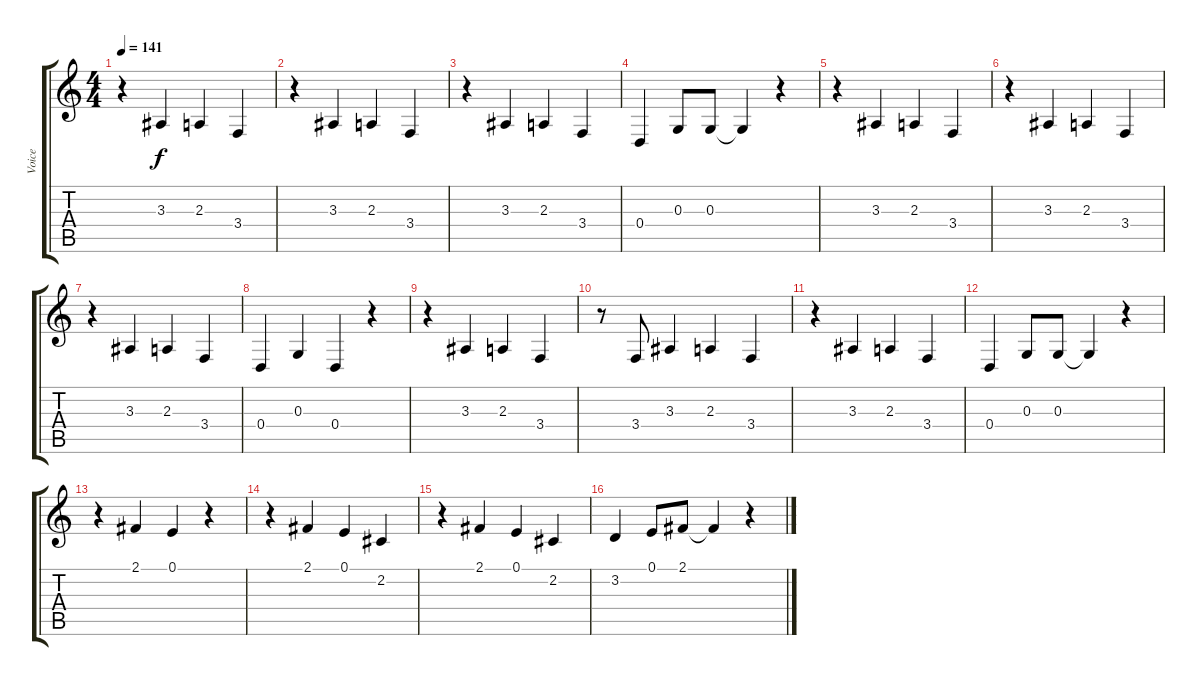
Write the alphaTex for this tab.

\track ("Voice" "Voice") {instrument acousticgrandpiano}
\staff {score tabs}
\tuning (E4 B3 G3 D3 A2 E2) {hide}
\ts (4 4)
\tempo 141
\clef g2
\ks c
r.4{dy f} 3.3.4 2.3.4 3.4.4 |
r.4 3.3.4 2.3.4 3.4.4 |
r.4 3.3.4 2.3.4 3.4.4 |
0.4.4 0.3.8 0.3.8 0.3{t}.4 r.4 |
r.4 3.3.4 2.3.4 3.4.4 |
r.4 3.3.4 2.3.4 3.4.4 |
r.4 3.3.4 2.3.4 3.4.4 |
0.4.4 0.3.4 0.4.4 r.4 |
r.4 3.3.4 2.3.4 3.4.4 |
r.8 3.4.8 3.3.4 2.3.4 3.4.4 |
r.4 3.3.4 2.3.4 3.4.4 |
0.4.4 0.3.8 0.3.8 0.3{t}.4 r.4 |
r.4 2.1.4 0.1.4 r.4 |
r.4 2.1.4 0.1.4 2.2.4 |
r.4 2.1.4 0.1.4 2.2.4 |
3.2.4 0.1.8 2.1.8 2.1{t}.4 r.4
